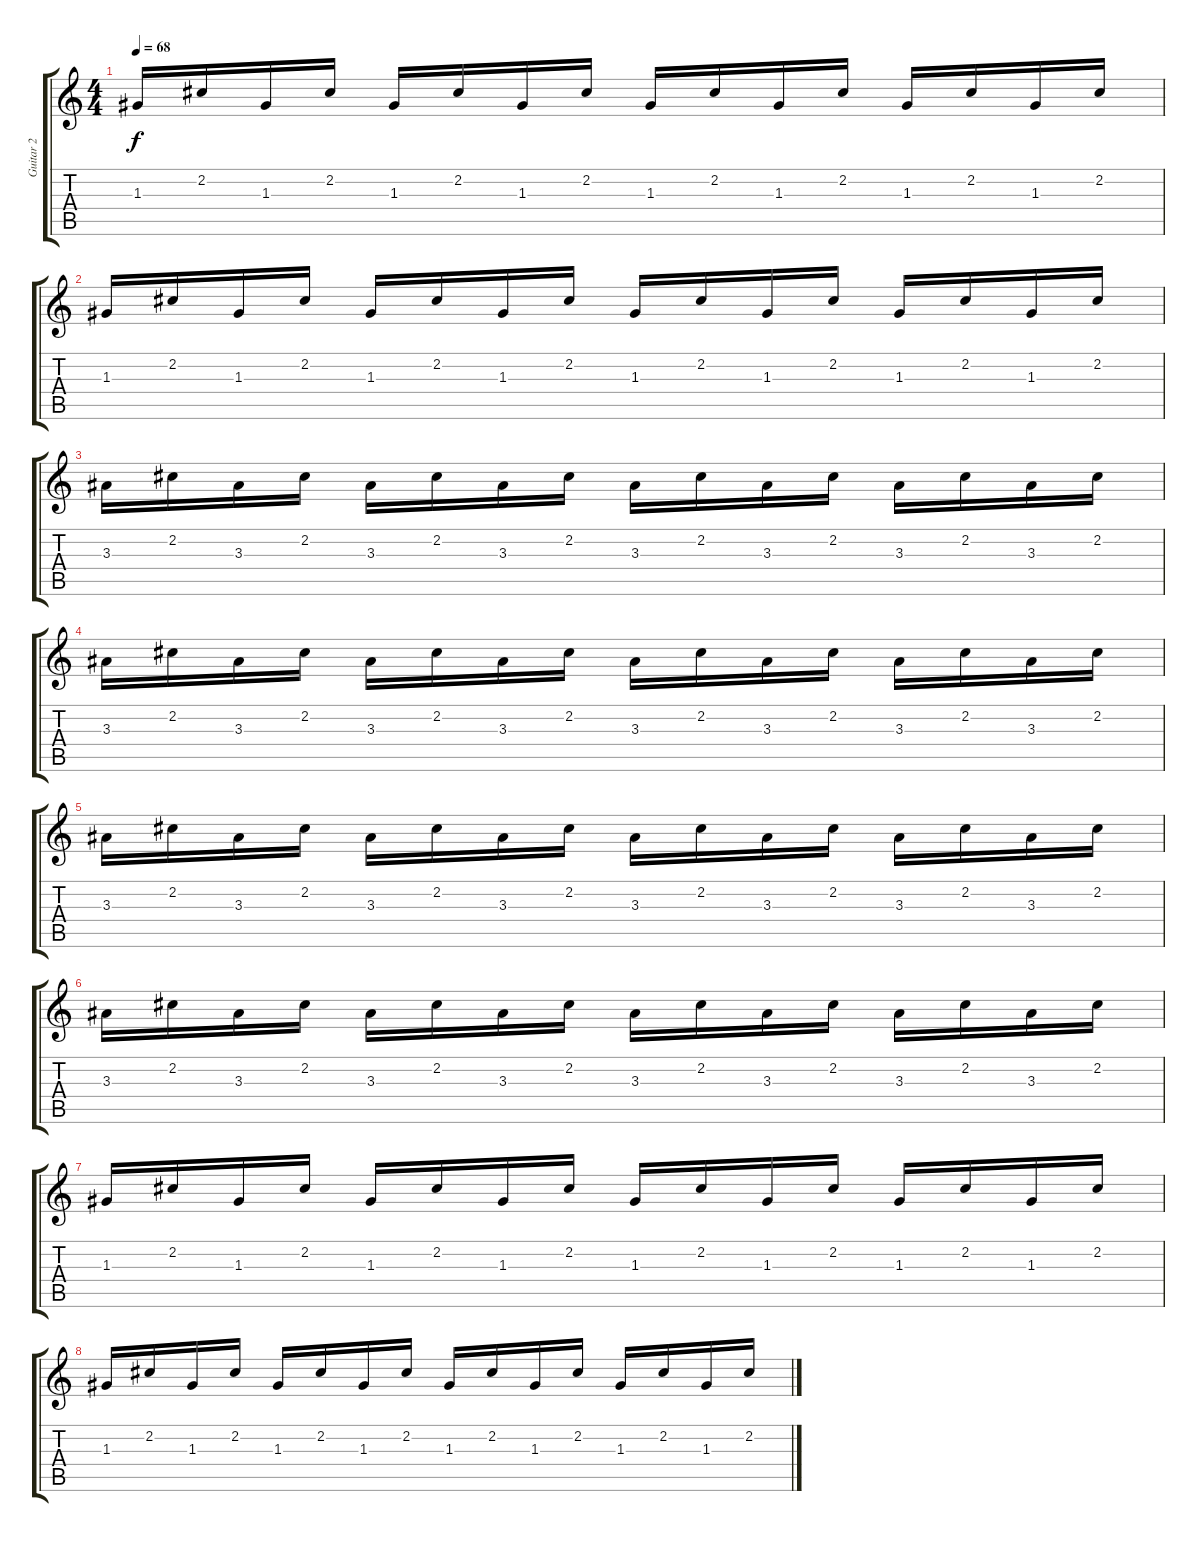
\track ("Guitar 2" "Guitar 2") {instrument electricguitarclean}
\staff {score tabs}
\tuning (E4 B3 G3 D3 A2 E2) {hide}
\ts (4 4)
\tempo 68
\clef g2
\ks c
1.3.16{dy f} 2.2.16 1.3.16 2.2.16 1.3.16 2.2.16 1.3.16 2.2.16 1.3.16 2.2.16 1.3.16 2.2.16 1.3.16 2.2.16 1.3.16 2.2.16 |
1.3.16 2.2.16 1.3.16 2.2.16 1.3.16 2.2.16 1.3.16 2.2.16 1.3.16 2.2.16 1.3.16 2.2.16 1.3.16 2.2.16 1.3.16 2.2.16 |
3.3.16 2.2.16 3.3.16 2.2.16 3.3.16 2.2.16 3.3.16 2.2.16 3.3.16 2.2.16 3.3.16 2.2.16 3.3.16 2.2.16 3.3.16 2.2.16 |
3.3.16 2.2.16 3.3.16 2.2.16 3.3.16 2.2.16 3.3.16 2.2.16 3.3.16 2.2.16 3.3.16 2.2.16 3.3.16 2.2.16 3.3.16 2.2.16 |
3.3.16 2.2.16 3.3.16 2.2.16 3.3.16 2.2.16 3.3.16 2.2.16 3.3.16 2.2.16 3.3.16 2.2.16 3.3.16 2.2.16 3.3.16 2.2.16 |
3.3.16 2.2.16 3.3.16 2.2.16 3.3.16 2.2.16 3.3.16 2.2.16 3.3.16 2.2.16 3.3.16 2.2.16 3.3.16 2.2.16 3.3.16 2.2.16 |
1.3.16 2.2.16 1.3.16 2.2.16 1.3.16 2.2.16 1.3.16 2.2.16 1.3.16 2.2.16 1.3.16 2.2.16 1.3.16 2.2.16 1.3.16 2.2.16 |
1.3.16 2.2.16 1.3.16 2.2.16 1.3.16 2.2.16 1.3.16 2.2.16 1.3.16 2.2.16 1.3.16 2.2.16 1.3.16 2.2.16 1.3.16 2.2.16
